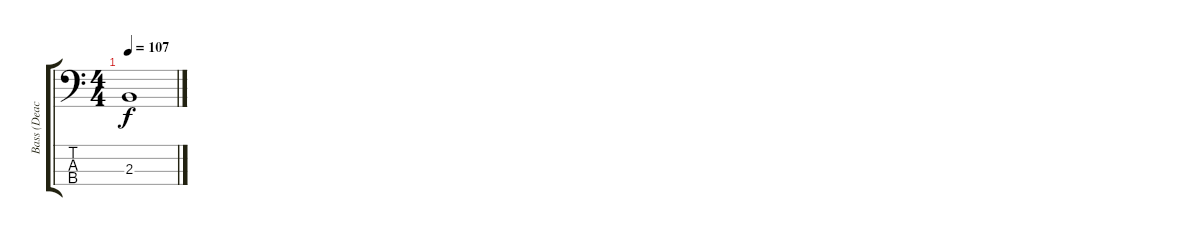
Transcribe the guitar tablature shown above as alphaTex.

\track ("Bass (Deacon)" "Bass (Deac") {instrument electricbassfinger}
\staff {score tabs}
\tuning (G2 D2 A1 E1) {hide}
\ts (4 4)
\tempo 107
\clef f4
\ks c
2.3{t}.1{dy f}
